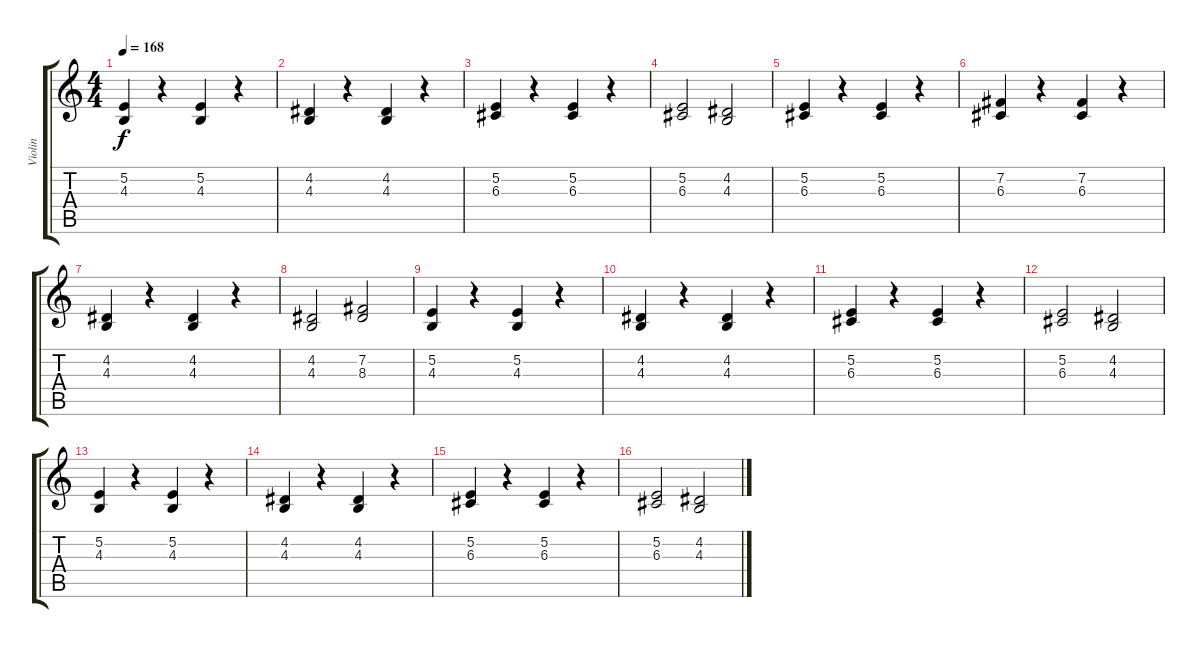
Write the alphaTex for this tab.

\track ("Violin" "Violin") {instrument violin}
\staff {score tabs}
\tuning (E4 B3 G3 D3 A2 E2) {hide}
\ts (4 4)
\tempo 168
\clef g2
\ks c
(5.2 4.3).4{dy f} r.4 (5.2 4.3).4 r.4 |
(4.2 4.3).4 r.4 (4.2 4.3).4 r.4 |
(5.2 6.3).4 r.4 (5.2 6.3).4 r.4 |
(5.2 6.3).2 (4.2 4.3).2 |
(5.2 6.3).4 r.4 (5.2 6.3).4 r.4 |
(7.2 6.3).4 r.4 (7.2 6.3).4 r.4 |
(4.2 4.3).4 r.4 (4.2 4.3).4 r.4 |
(4.2 4.3).2 (7.2 8.3).2 |
(5.2 4.3).4 r.4 (5.2 4.3).4 r.4 |
(4.2 4.3).4 r.4 (4.2 4.3).4 r.4 |
(5.2 6.3).4 r.4 (5.2 6.3).4 r.4 |
(5.2 6.3).2 (4.2 4.3).2 |
(5.2 4.3).4 r.4 (5.2 4.3).4 r.4 |
(4.2 4.3).4 r.4 (4.2 4.3).4 r.4 |
(5.2 6.3).4 r.4 (5.2 6.3).4 r.4 |
(5.2 6.3).2 (4.2 4.3).2
